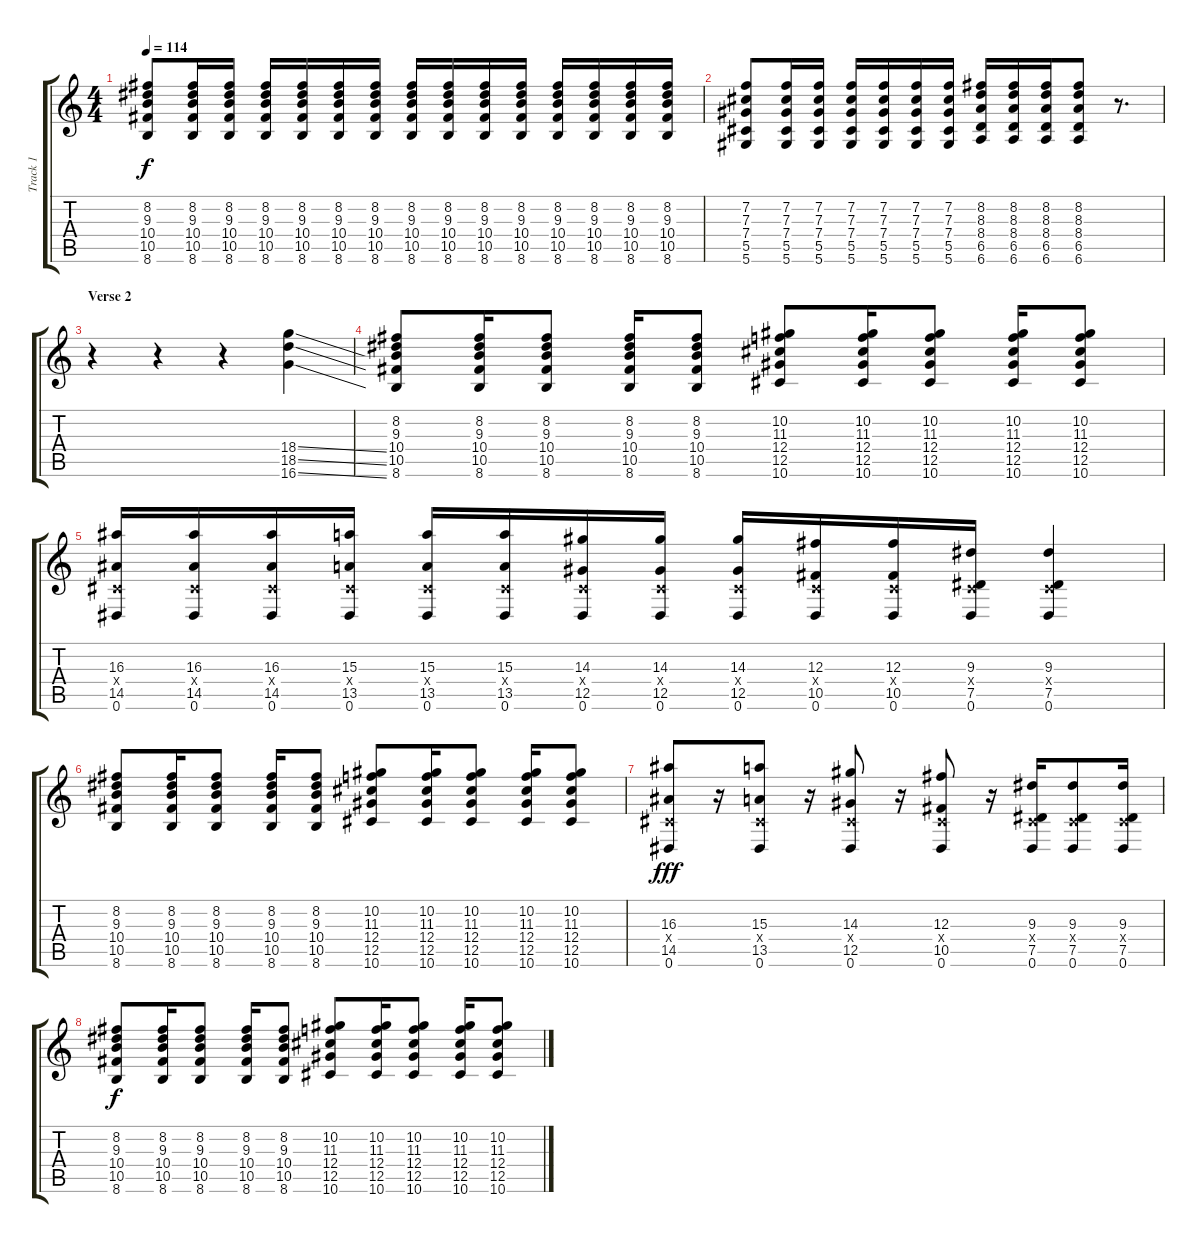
\track ("Track 1" "Track 1") {instrument overdrivenguitar}
\staff {score tabs}
\tuning (Eb4 Bb3 Gb3 Db3 Ab2 Eb2) {hide}
\ts (4 4)
\tempo 114
\clef g2
\ks c
(8.2 9.3 10.4 10.5 8.6).8{dy f} (8.2 9.3 10.4 10.5 8.6).16 (8.2 9.3 10.4 10.5 8.6).16 (8.2 9.3 10.4 10.5 8.6).16 (8.2 9.3 10.4 10.5 8.6).16 (8.2 9.3 10.4 10.5 8.6).16 (8.2 9.3 10.4 10.5 8.6).16 (8.2 9.3 10.4 10.5 8.6).16 (8.2 9.3 10.4 10.5 8.6).16 (8.2 9.3 10.4 10.5 8.6).16 (8.2 9.3 10.4 10.5 8.6).16 (8.2 9.3 10.4 10.5 8.6).16 (8.2 9.3 10.4 10.5 8.6).16 (8.2 9.3 10.4 10.5 8.6).16 (8.2 9.3 10.4 10.5 8.6).16 |
(7.2 7.3 7.4 5.5 5.6).8 (7.2 7.3 7.4 5.5 5.6).16 (7.2 7.3 7.4 5.5 5.6).16 (7.2 7.3 7.4 5.5 5.6).16 (7.2 7.3 7.4 5.5 5.6).16 (7.2 7.3 7.4 5.5 5.6).16 (7.2 7.3 7.4 5.5 5.6).16 (8.2 8.3 8.4 6.5 6.6).16 (8.2 8.3 8.4 6.5 6.6).16 (8.2 8.3 8.4 6.5 6.6).16 (8.2 8.3 8.4 6.5 6.6).8 r.8{d} |
\section ("" "Verse 2")
r.4 r.4 r.4 (18.4{ss} 18.5{ss} 16.6{ss}).4 |
(8.2 9.3 10.4 10.5 8.6).8 (8.2 9.3 10.4 10.5 8.6).16 (8.2 9.3 10.4 10.5 8.6).8 (8.2 9.3 10.4 10.5 8.6).16 (8.2 9.3 10.4 10.5 8.6).8 (10.2 11.3 12.4 12.5 10.6).8 (10.2 11.3 12.4 12.5 10.6).16 (10.2 11.3 12.4 12.5 10.6).8 (10.2 11.3 12.4 12.5 10.6).16 (10.2 11.3 12.4 12.5 10.6).8 |
(16.3 0.4{x} 14.5 0.6).16 (16.3 0.4{x} 14.5 0.6).16 (16.3 0.4{x} 14.5 0.6).16 (15.3 0.4{x} 13.5 0.6).16 (15.3 0.4{x} 13.5 0.6).16 (15.3 0.4{x} 13.5 0.6).16 (14.3 0.4{x} 12.5 0.6).16 (14.3 0.4{x} 12.5 0.6).16 (14.3 0.4{x} 12.5 0.6).16 (12.3 0.4{x} 10.5 0.6).16 (12.3 0.4{x} 10.5 0.6).16 (9.3 0.4{x} 7.5 0.6).16 (9.3 0.4{x} 7.5 0.6).4 |
(8.2 9.3 10.4 10.5 8.6).8 (8.2 9.3 10.4 10.5 8.6).16 (8.2 9.3 10.4 10.5 8.6).8 (8.2 9.3 10.4 10.5 8.6).16 (8.2 9.3 10.4 10.5 8.6).8 (10.2 11.3 12.4 12.5 10.6).8 (10.2 11.3 12.4 12.5 10.6).16 (10.2 11.3 12.4 12.5 10.6).8 (10.2 11.3 12.4 12.5 10.6).16 (10.2 11.3 12.4 12.5 10.6).8 |
(16.3 0.4{x} 14.5 0.6).8{dy fff} r.16 (15.3 0.4{x} 13.5 0.6).8 r.16 (14.3 0.4{x} 12.5 0.6).8 r.16 (12.3 0.4{x} 10.5 0.6).8 r.16 (9.3 0.4{x} 7.5 0.6).16 (9.3 0.4{x} 7.5 0.6).8 (9.3 0.4{x} 7.5 0.6).16 |
(8.2 9.3 10.4 10.5 8.6).8{dy f} (8.2 9.3 10.4 10.5 8.6).16 (8.2 9.3 10.4 10.5 8.6).8 (8.2 9.3 10.4 10.5 8.6).16 (8.2 9.3 10.4 10.5 8.6).8 (10.2 11.3 12.4 12.5 10.6).8 (10.2 11.3 12.4 12.5 10.6).16 (10.2 11.3 12.4 12.5 10.6).8 (10.2 11.3 12.4 12.5 10.6).16 (10.2 11.3 12.4 12.5 10.6).8
